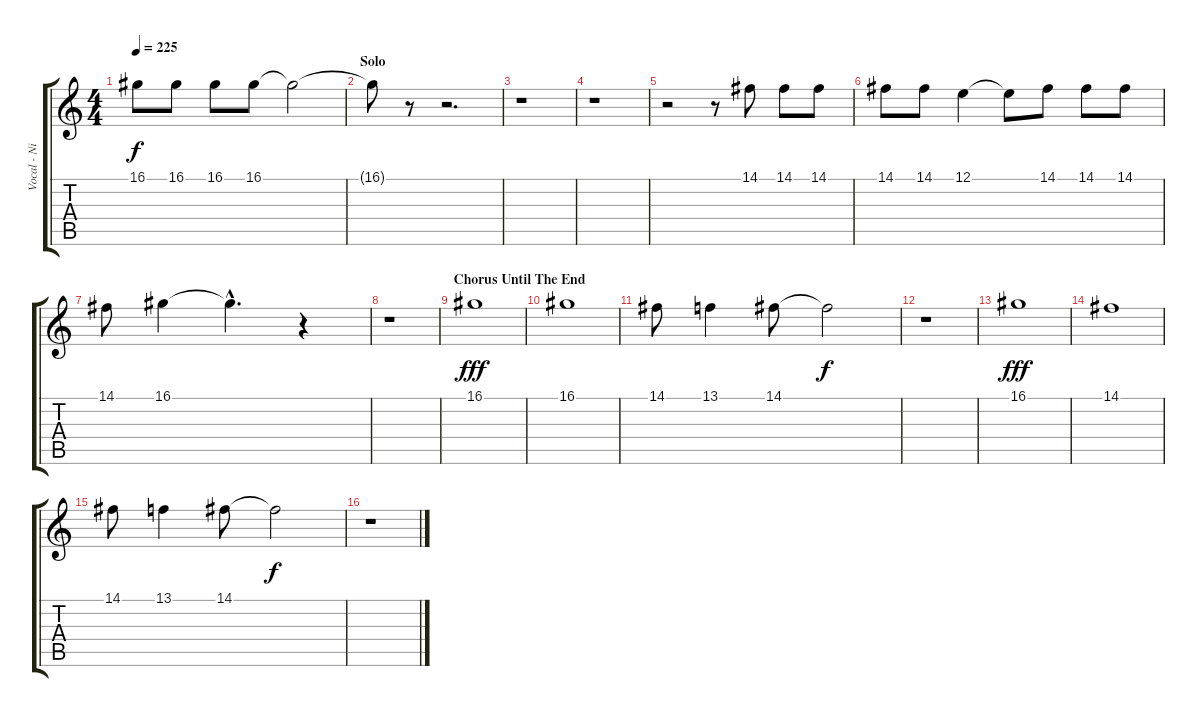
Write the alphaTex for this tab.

\track ("Vocal - Nikola" "Vocal - Ni") {instrument flute}
\staff {score tabs}
\tuning (E4 B3 G3 D3 A2 E2) {hide}
\ts (4 4)
\tempo 225
\clef g2
\ks c
16.1.8{dy f} 16.1.8 16.1.8 16.1.8 16.1{t}.2 |
\section ("" "Solo")
16.1{t}.8 r.8 r.2{d} |
r.1 |
r.1 |
r.2 r.8 14.1.8 14.1.8 14.1.8 |
14.1.8 14.1.8 12.1.4 12.1{t}.8 14.1.8 14.1.8 14.1.8 |
14.1.8 16.1.4 16.1{hac t}.4{d} r.4 |
r.1 |
\section ("" "Chorus Until The End")
16.1.1{dy fff} |
16.1.1 |
14.1.8 13.1.4 14.1.8 14.1{t}.2{dy f} |
r.1 |
16.1.1{dy fff} |
14.1.1 |
14.1.8 13.1.4 14.1.8 14.1{t}.2{dy f} |
r.1
